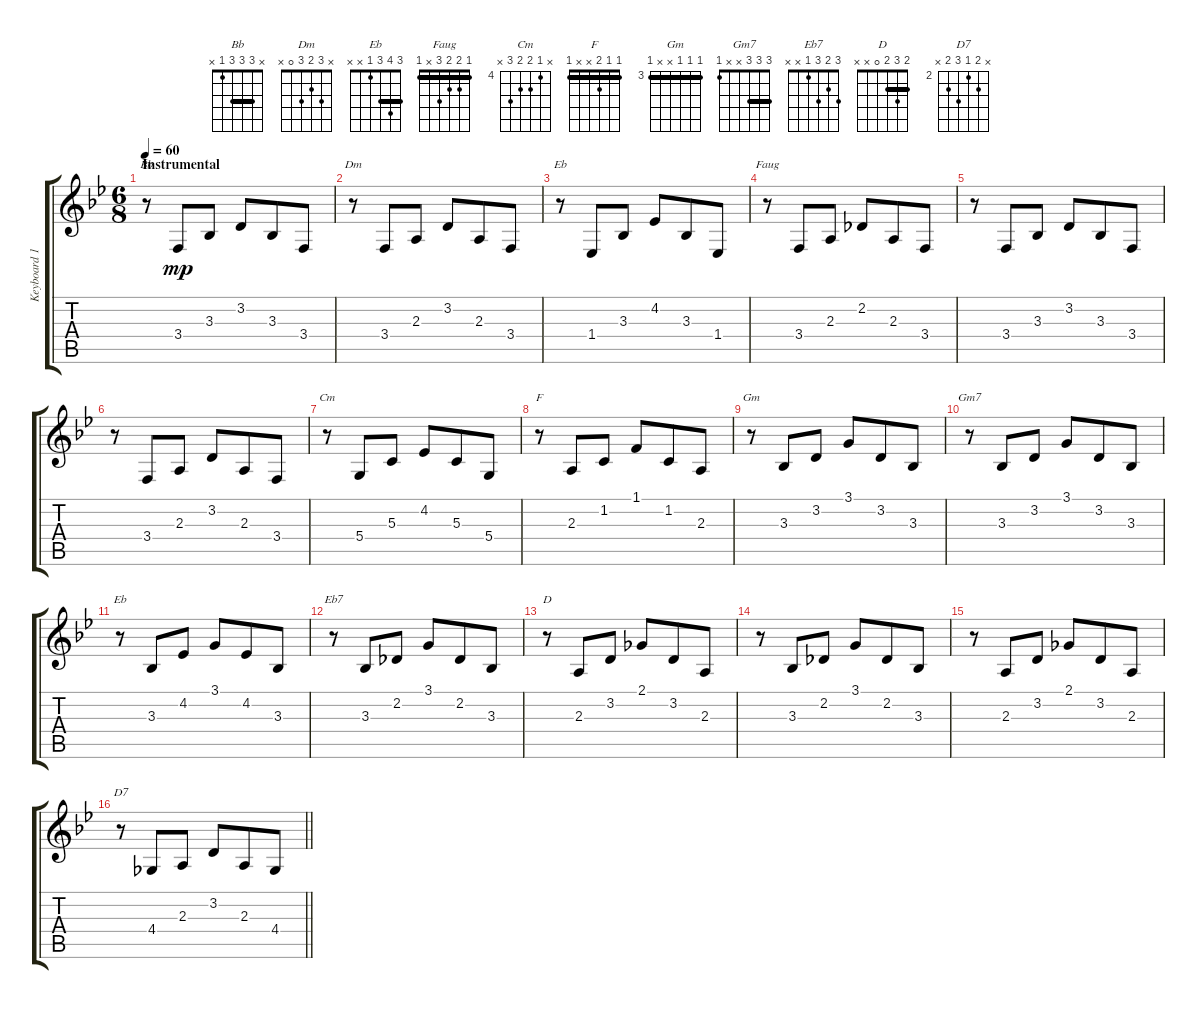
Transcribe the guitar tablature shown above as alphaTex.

\track ("Keyboard 1 (strings) (RH)" "Keyboard 1") {instrument synthstrings1}
\staff {score tabs}
\tuning (E4 B3 G3 D3 A2 E2) {hide}
\chord ("Bb" x 3 3 3 1 x) {barre 3}
\chord ("Dm" x 3 2 3 0 x)
\chord ("Eb" x 4 3 x 6 3) {firstfret 2 barre 3}
\chord ("Faug" 1 2 2 3 x 1) {barre 1}
\chord ("Cm" x 4 5 5 6 x) {firstfret 4}
\chord ("F" 1 1 2 x x 1) {barre 1}
\chord ("Gm" 3 3 3 x x 3) {firstfret 3 barre 3}
\chord ("Gm7" 3 3 3 x x 1) {barre 3}
\chord ("Eb" 3 4 3 1 x x) {barre 3}
\chord ("Eb7" 3 2 3 1 x x)
\chord ("D" 2 3 2 0 x x) {barre 2}
\chord ("D7" x 3 2 4 3 x) {firstfret 2}
\ts (6 8)
\section ("" "Instrumental")
\tempo 60
\clef g2
\ks bb
r.8{ch "Bb" dy mp} 3.4.8 3.3.8 3.2.8 3.3.8 3.4.8 |
r.8{ch "Dm"} 3.4.8 2.3.8 3.2.8 2.3.8 3.4.8 |
r.8{ch "Eb"} 1.4.8 3.3.8 4.2.8 3.3.8 1.4.8 |
r.8{ch "Faug"} 3.4.8 2.3.8 2.2.8 2.3.8 3.4.8 |
r.8 3.4.8 3.3.8 3.2.8 3.3.8 3.4.8 |
r.8 3.4.8 2.3.8 3.2.8 2.3.8 3.4.8 |
r.8{ch "Cm"} 5.4.8 5.3.8 4.2.8 5.3.8 5.4.8 |
r.8{ch "F"} 2.3.8 1.2.8 1.1.8 1.2.8 2.3.8 |
r.8{ch "Gm"} 3.3.8 3.2.8 3.1.8 3.2.8 3.3.8 |
r.8{ch "Gm7"} 3.3.8 3.2.8 3.1.8 3.2.8 3.3.8 |
r.8{ch "Eb"} 3.3.8 4.2.8 3.1.8 4.2.8 3.3.8 |
r.8{ch "Eb7"} 3.3.8 2.2.8 3.1.8 2.2.8 3.3.8 |
r.8{ch "D"} 2.3.8 3.2.8 2.1.8 3.2.8 2.3.8 |
r.8 3.3.8 2.2.8 3.1.8 2.2.8 3.3.8 |
r.8 2.3.8 3.2.8 2.1.8 3.2.8 2.3.8 |
\barLineRight lightlight
r.8{ch "D7"} 4.4.8 2.3.8 3.2.8 2.3.8 4.4.8
